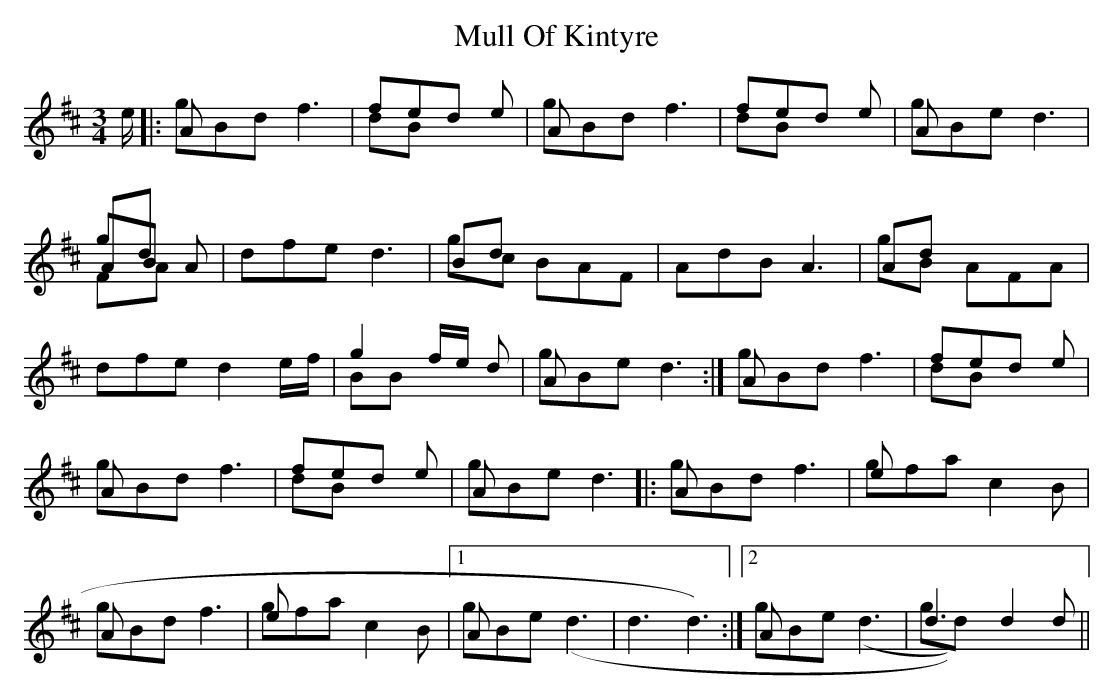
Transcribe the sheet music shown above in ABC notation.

X:1
T: Mull Of Kintyre
M: 3/4
L: 1/8
K: Dmaj
e/|:A&gt;Bd f3|fed e&lt;dB|A&gt;Bd f3|fed e&lt;dB|A&gt;Be d3|
Ad&gt;B A&lt;FA|dfe d3|Bd&gt;c BAF|AdB A3|Ad&gt;B AFA|
dfe d2e/f/|g2f/e/ d&lt;BB|A&gt;Be d3:|A&gt;Bd f3|fed e&lt;dB|
A&gt;Bd f3|fed e&lt;dB|A&gt;Be d3|:A&gt;Bd f3|e&gt;fa c2B|
A&gt;Bd f3|e&gt;fa c2B|1A&gt;Be (d3|d3 d3):|2A&gt;Be (d3|d3 d2d&gt;d)||
